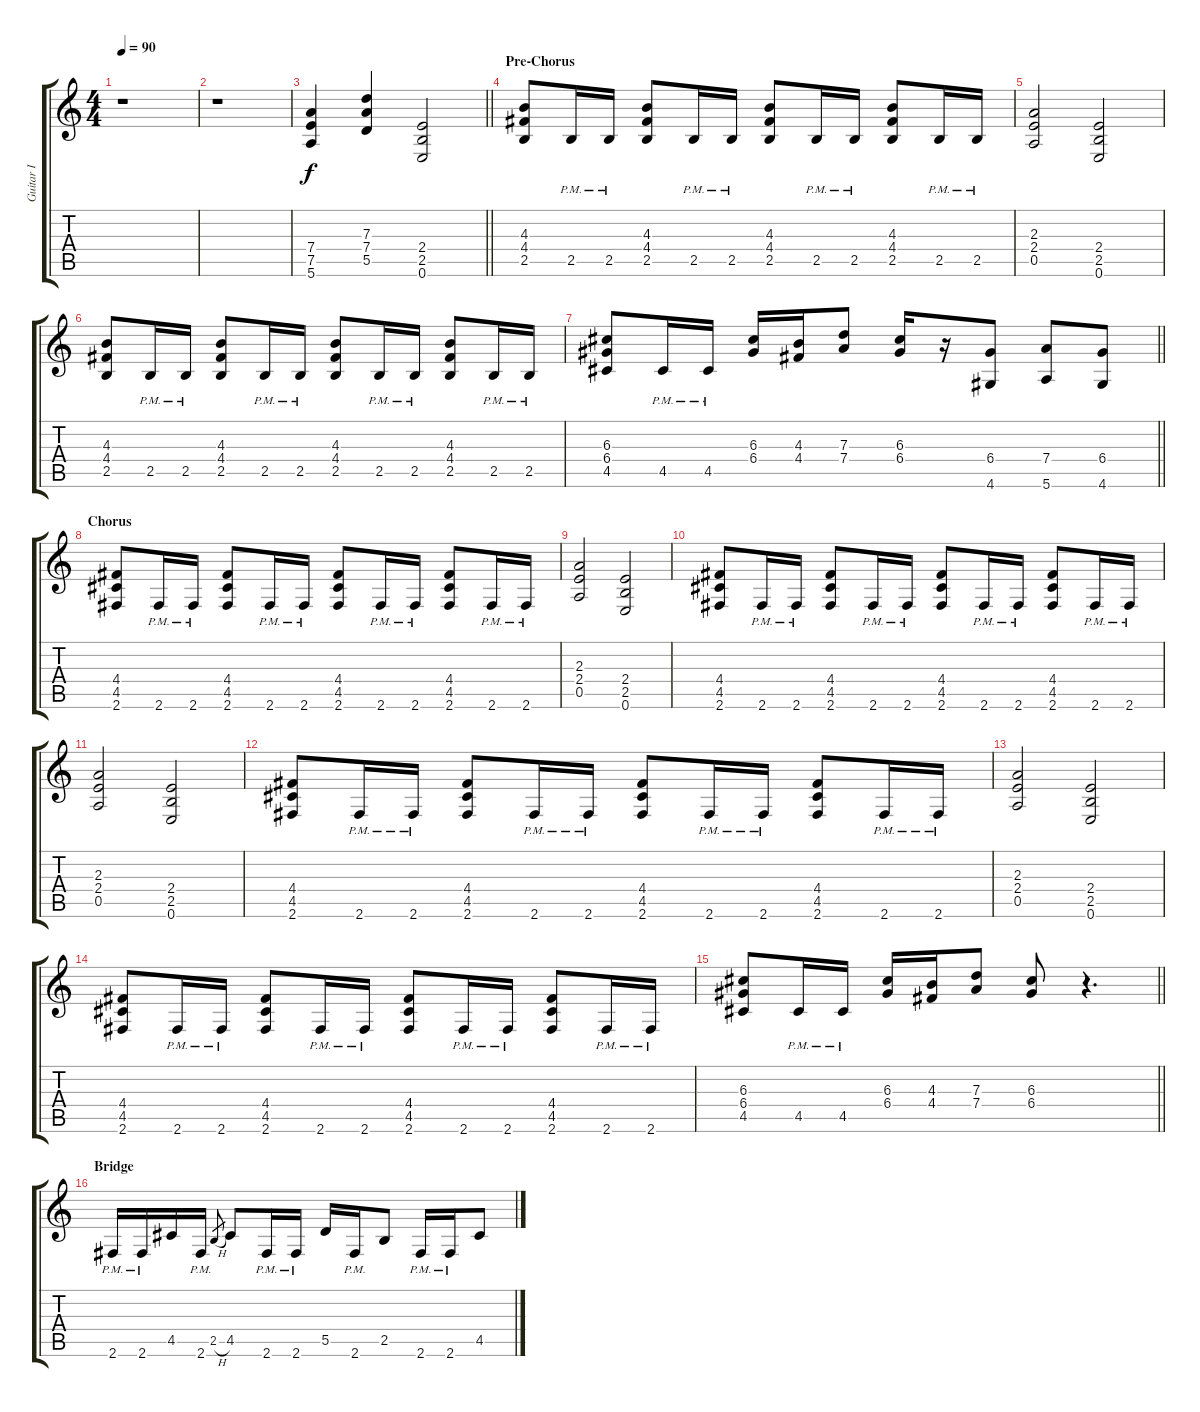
\track ("Guitar I" "Guitar I") {instrument overdrivenguitar}
\staff {score tabs}
\tuning (E4 B3 G3 D3 A2 E2) {hide}
\ts (4 4)
\tempo 90
\clef g2
\ks c
r.1{dy f} |
r.1 |
\barLineRight lightlight
(7.4 7.5 5.6).4 (7.3 7.4 5.5).4 (2.4 2.5 0.6).2 |
\section ("" "Pre-Chorus")
(4.3 4.4 2.5).8 2.5{pm}.16 2.5{pm}.16 (4.3 4.4 2.5).8 2.5{pm}.16 2.5{pm}.16 (4.3 4.4 2.5).8 2.5{pm}.16 2.5{pm}.16 (4.3 4.4 2.5).8 2.5{pm}.16 2.5{pm}.16 |
(2.3 2.4 0.5).2 (2.4 2.5 0.6).2 |
(4.3 4.4 2.5).8 2.5{pm}.16 2.5{pm}.16 (4.3 4.4 2.5).8 2.5{pm}.16 2.5{pm}.16 (4.3 4.4 2.5).8 2.5{pm}.16 2.5{pm}.16 (4.3 4.4 2.5).8 2.5{pm}.16 2.5{pm}.16 |
\barLineRight lightlight
(6.3 6.4 4.5).8 4.5{pm}.16 4.5{pm}.16 (6.3 6.4).16 (4.3 4.4).16 (7.3 7.4).8 (6.3 6.4).16 r.16 (6.4 4.6).8 (7.4 5.6).8 (6.4 4.6).8 |
\section ("" "Chorus")
(4.4 4.5 2.6).8 2.6{pm}.16 2.6{pm}.16 (4.4 4.5 2.6).8 2.6{pm}.16 2.6{pm}.16 (4.4 4.5 2.6).8 2.6{pm}.16 2.6{pm}.16 (4.4 4.5 2.6).8 2.6{pm}.16 2.6{pm}.16 |
(2.3 2.4 0.5).2 (2.4 2.5 0.6).2 |
(4.4 4.5 2.6).8 2.6{pm}.16 2.6{pm}.16 (4.4 4.5 2.6).8 2.6{pm}.16 2.6{pm}.16 (4.4 4.5 2.6).8 2.6{pm}.16 2.6{pm}.16 (4.4 4.5 2.6).8 2.6{pm}.16 2.6{pm}.16 |
(2.3 2.4 0.5).2 (2.4 2.5 0.6).2 |
(4.4 4.5 2.6).8 2.6{pm}.16 2.6{pm}.16 (4.4 4.5 2.6).8 2.6{pm}.16 2.6{pm}.16 (4.4 4.5 2.6).8 2.6{pm}.16 2.6{pm}.16 (4.4 4.5 2.6).8 2.6{pm}.16 2.6{pm}.16 |
(2.3 2.4 0.5).2 (2.4 2.5 0.6).2 |
(4.4 4.5 2.6).8 2.6{pm}.16 2.6{pm}.16 (4.4 4.5 2.6).8 2.6{pm}.16 2.6{pm}.16 (4.4 4.5 2.6).8 2.6{pm}.16 2.6{pm}.16 (4.4 4.5 2.6).8 2.6{pm}.16 2.6{pm}.16 |
\barLineRight lightlight
(6.3 6.4 4.5).8 4.5{pm}.16 4.5{pm}.16 (6.3 6.4).16 (4.3 4.4).16 (7.3 7.4).8 (6.3 6.4).8 r.4{d} |
\section ("" "Bridge")
2.6{pm}.16 2.6{pm}.16 4.5.16 2.6{pm}.16 2.5{h}.8{gr} 4.5.8 2.6{pm}.16 2.6{pm}.16 5.5.16 2.6{pm}.16 2.5.8 2.6{pm}.16 2.6{pm}.16 4.5.8
